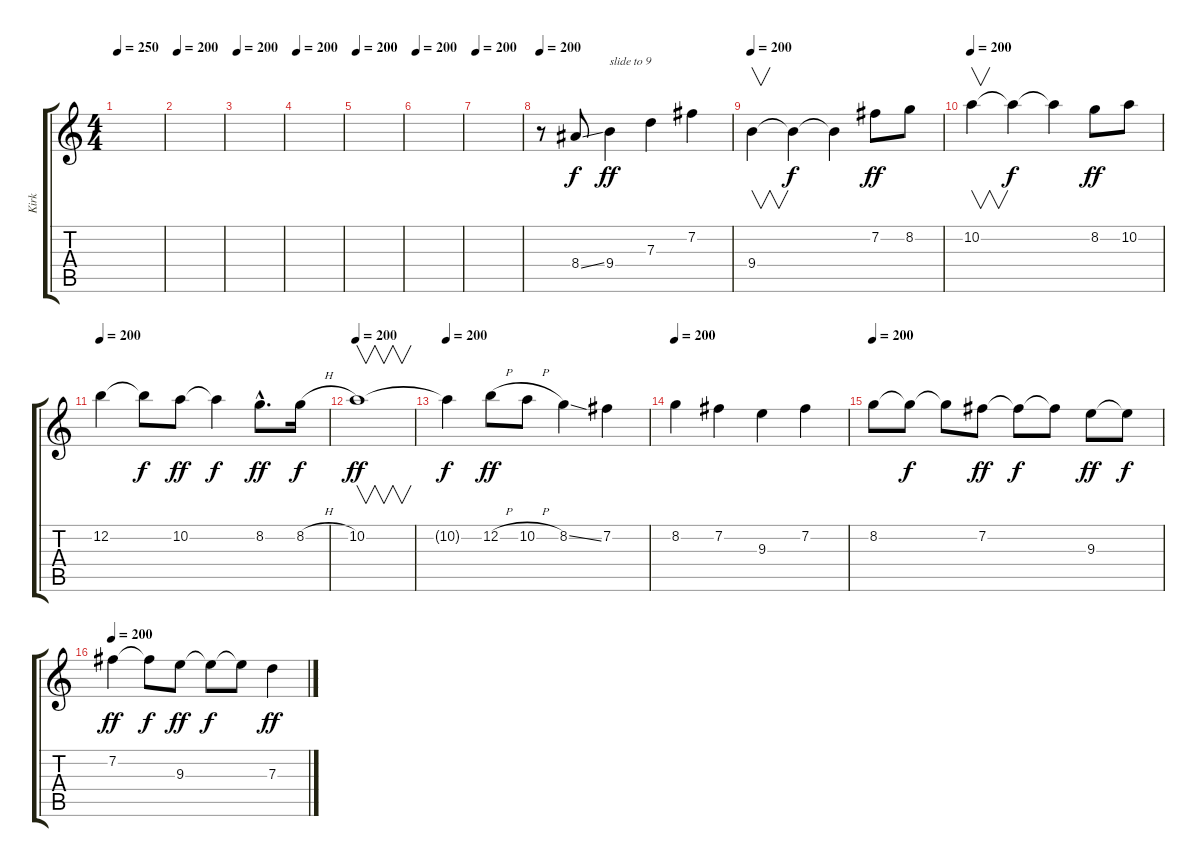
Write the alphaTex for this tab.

\track ("Kirk" "Kirk") {instrument distortionguitar}
\staff {score tabs}
\tuning (E4 B3 G3 D3 A2 E2) {hide}
\ts (4 4)
\tempo 250
\tempo 200
\tempo 250
\clef g2
\ks c
|
\tempo 200
|
\tempo 200
|
\tempo 200
|
\tempo 200
|
\tempo 200
|
\tempo 200
|
\tempo 200
r.8 8.4{ss}.8{volume 13 instrument distortionguitar} 9.4.4{txt "slide to 9" dy ff} 7.3.4 7.2.4 |
\tempo 200
9.4.4{v} 9.4{t}.4{dy f} 9.4{t}.4 7.2.8{dy ff} 8.2.8 |
\tempo 200
10.2.4{v} 10.2{t}.4{dy f} 10.2{t}.4 8.2.8{dy ff} 10.2.8 |
\tempo 200
12.2.4 12.2{t}.8{dy f} 10.2.8{dy ff} 10.2{t}.4{dy f} 8.2{hac}.8{d dy ff} 8.2{h}.16{dy f} |
\tempo 200
10.2.1{v dy ff} |
\tempo 200
10.2{t}.4{dy f} 12.2{h}.8{dy ff} 10.2{h}.8 8.2{ss}.4 7.2.4 |
\tempo 200
8.2.4 7.2.4 9.3.4 7.2.4 |
\tempo 200
8.2.8 8.2{t}.8{dy f} 8.2{t}.8 7.2.8{dy ff} 7.2{t}.8{dy f} 7.2{t}.8 9.3.8{dy ff} 9.3{t}.8{dy f} |
\tempo 200
7.2.4{dy ff} 7.2{t}.8{dy f} 9.3.8{dy ff} 9.3{t}.8{dy f} 9.3{t}.8 7.3.4{dy ff}
